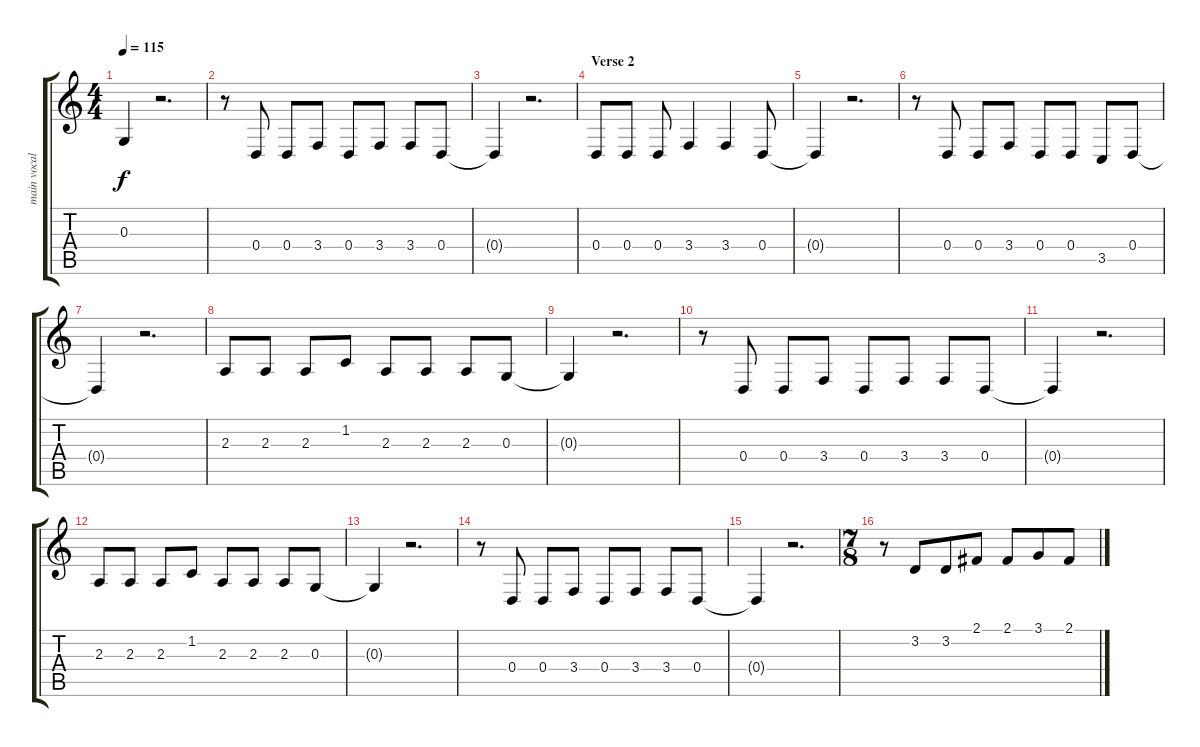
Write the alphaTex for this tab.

\track ("main vocal - campino" "main vocal") {instrument sopranosax}
\staff {score tabs}
\tuning (E4 B3 G3 D3 A2 E2) {hide}
\ts (4 4)
\tempo 115
\clef g2
\ks c
0.3{t}.4{dy f} r.2{d} |
r.8 0.4.8 0.4.8 3.4.8 0.4.8 3.4.8 3.4.8 0.4.8 |
0.4{t}.4 r.2{d} |
\section ("" "Verse 2")
0.4.8 0.4.8 0.4.8 3.4.4 3.4.4 0.4.8 |
0.4{t}.4 r.2{d} |
r.8 0.4.8 0.4.8 3.4.8 0.4.8 0.4.8 3.5.8 0.4.8 |
0.4{t}.4 r.2{d} |
2.3.8 2.3.8 2.3.8 1.2.8 2.3.8 2.3.8 2.3.8 0.3.8 |
0.3{t}.4 r.2{d} |
r.8 0.4.8 0.4.8 3.4.8 0.4.8 3.4.8 3.4.8 0.4.8 |
0.4{t}.4 r.2{d} |
2.3.8 2.3.8 2.3.8 1.2.8 2.3.8 2.3.8 2.3.8 0.3.8 |
0.3{t}.4 r.2{d} |
r.8 0.4.8 0.4.8 3.4.8 0.4.8 3.4.8 3.4.8 0.4.8 |
0.4{t}.4 r.2{d} |
\ts (7 8)
r.8 3.2.8 3.2.8 2.1.8 2.1.8 3.1.8 2.1.8
